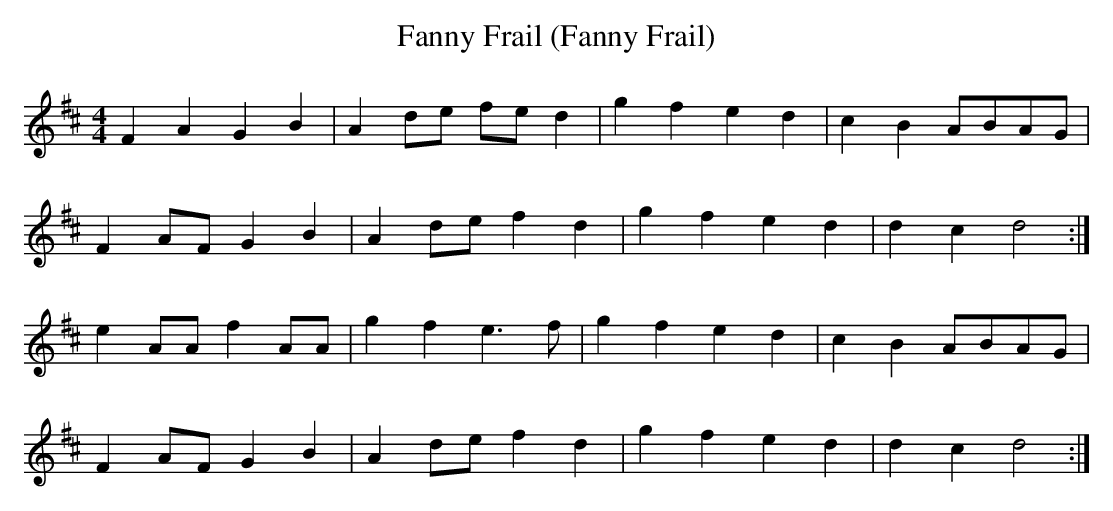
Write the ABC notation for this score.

X:1
T:Fanny Frail (Fanny Frail)
M:4/4
L:1/8
K:D
F2 A2 G2 B2 | A2 de fe d2 | g2 f2 e2 d2 | c2 B2 ABAG |
 F2 AF G2 B2 | A2 de f2 d2 | g2 f2 e2 d2 | d2 c2 d4 :|
e2 AA f2 AA | g2 f2 e3f | g2 f2 e2 d2 | c2 B2 ABAG |
 F2 AF G2 B2 | A2 de f2 d2 | g2 f2 e2 d2 | d2 c2 d4 :|
